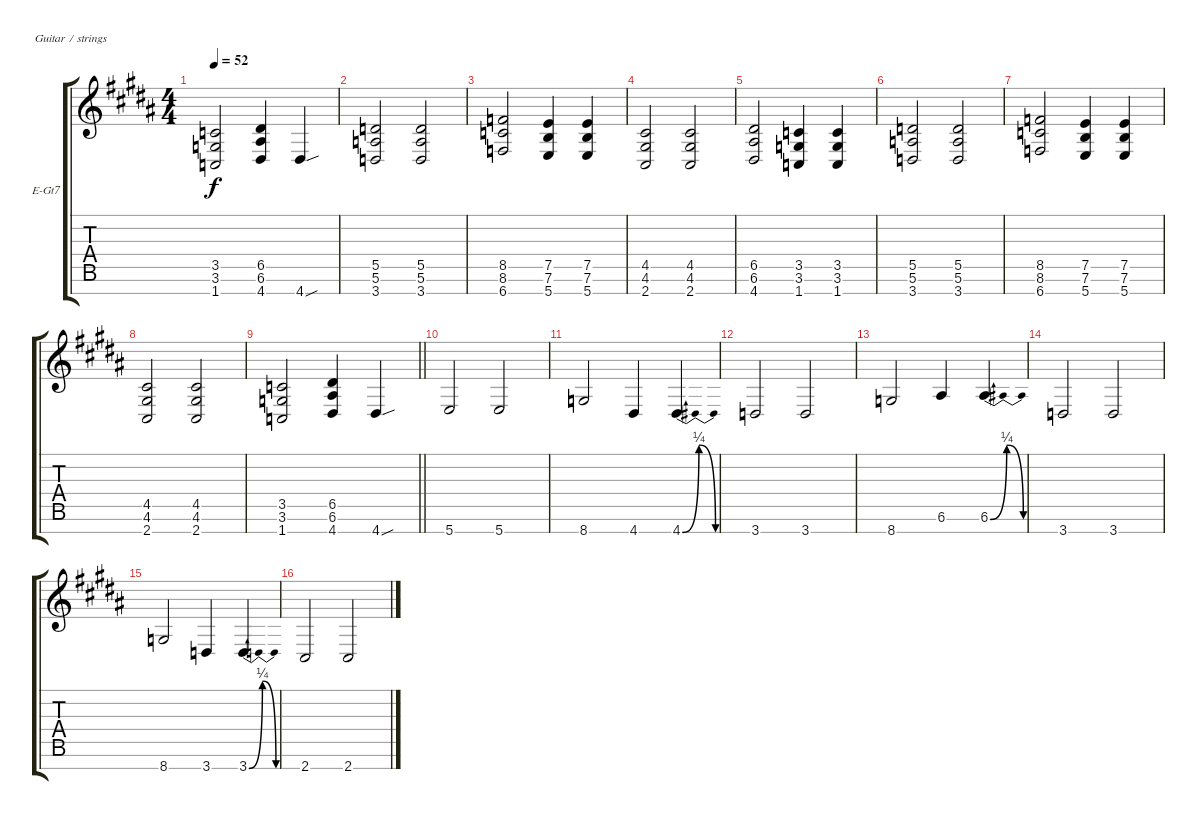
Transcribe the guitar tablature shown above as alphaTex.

\bracketExtendMode groupsimilarinstruments
\firstSystemTrackNameOrientation horizontal
\otherSystemsTrackNameOrientation horizontal
\track ("Hells Minion" "E-Gt7") {instrument overdrivenguitar}
\staff {score tabs}
\tuning (E4 B3 G3 D3 A2 E2 B1)
\ts (4 4)
\tempo 52
\clef g2
\ks g#minor
(3.5 3.6 1.7).2{dy f} (6.5 6.6 4.7).4 4.7{sou}.4 |
(5.5 5.6 3.7).2 (5.5 5.6 3.7).2 |
(8.5 8.6 6.7).2 (7.5 7.6 5.7).4 (7.5 7.6 5.7).4 |
(4.5 4.6 2.7).2 (4.5 4.6 2.7).2 |
(6.5 6.6 4.7).2 (3.5 3.6 1.7).4 (3.5 3.6 1.7).4 |
(5.5 5.6 3.7).2 (5.5 5.6 3.7).2 |
(8.5 8.6 6.7).2 (7.5 7.6 5.7).4 (7.5 7.6 5.7).4 |
(4.5 4.6 2.7).2 (4.5 4.6 2.7).2 |
\barLineRight lightlight
(3.5 3.6 1.7).2 (6.5 6.6 4.7).4 4.7{sou}.4 |
5.7.2 5.7.2 |
8.7.2 4.7.4 4.7{be (bendrelease 0 0 30 1 30 1 60 0)}.4 |
3.7.2 3.7.2 |
8.7.2 6.6.4 6.6{be (bendrelease 0 0 30 1 30 1 60 0)}.4 |
3.7.2 3.7.2 |
8.7.2 3.7.4 3.7{be (bendrelease 0 0 30 1 30 1 60 0)}.4 |
2.7.2 2.7.2
